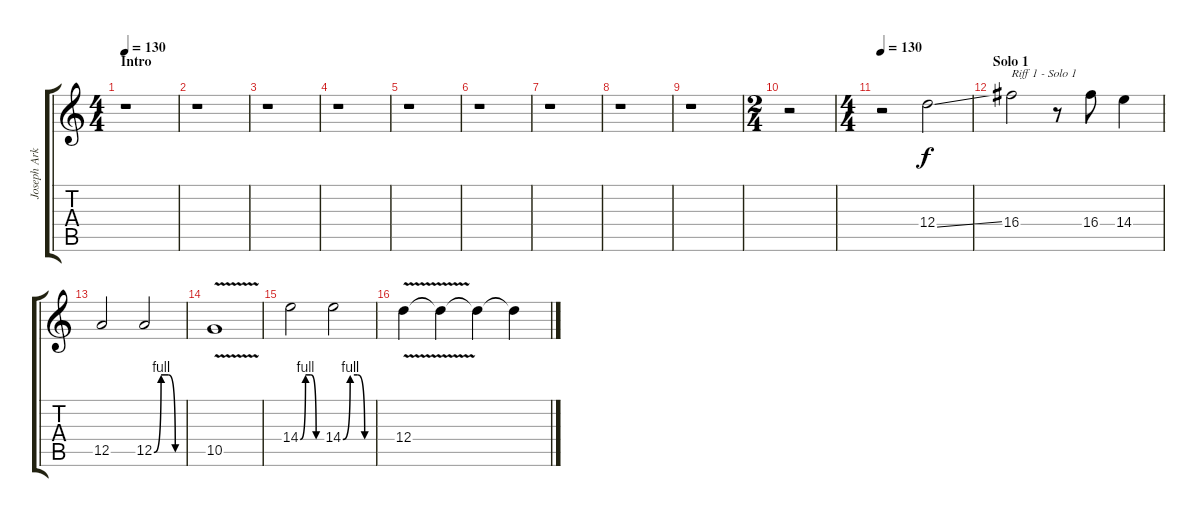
\track ("Joseph Arkansas - Electric" "Joseph Ark") {instrument overdrivenguitar}
\staff {score tabs}
\tuning (E4 B3 G3 D3 A2 E2) {hide}
\ts (4 4)
\section ("" "Intro")
\tempo 130
\tempo 100
\tempo 130
\clef g2
\ks c
r.1{dy f instrument overdrivenguitar} |
r.1 |
r.1 |
r.1 |
r.1 |
r.1 |
r.1 |
r.1 |
r.1 |
\ts (2 4)
r.2 |
\ts (4 4)
\tempo 130
r.2 12.4{ss}.2 |
\section ("" "Solo 1")
16.4.2{txt "Riff 1 - Solo 1"} r.8 16.4.8 14.4.4 |
12.5.2 12.5{be (custom 0 0 15 4 30 4 45 0 60 0)}.2 |
10.5{v}.1 |
14.4{be (custom 0 0 15 4 30 4 45 0 60 0)}.2 14.4{be (custom 0 0 15 4 30 4 45 0 60 0)}.2 |
12.4{v}.4{volume 15} 12.4{t}.4{volume 14} 12.4{t}.4{volume 13} 12.4{t}.4{volume 12}
